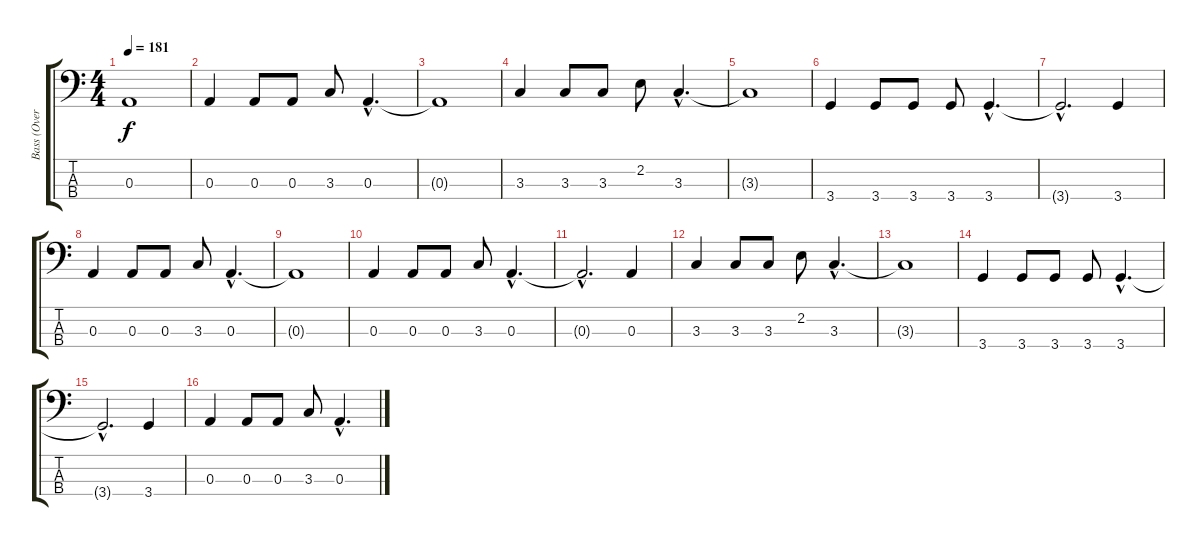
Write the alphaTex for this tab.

\track ("Bass (Overdrive)" "Bass (Over") {instrument overdrivenguitar}
\staff {score tabs}
\tuning (G2 D2 A1 E1) {hide}
\ts (4 4)
\tempo 181
\clef f4
\ks c
0.3{t}.1{dy f} |
0.3.4 0.3.8 0.3.8 3.3.8 0.3{hac}.4{d} |
0.3{t}.1 |
3.3.4 3.3.8 3.3.8 2.2.8 3.3{hac}.4{d} |
3.3{t}.1 |
3.4.4 3.4.8 3.4.8 3.4.8 3.4{hac}.4{d} |
3.4{hac t}.2{d} 3.4.4 |
0.3.4 0.3.8 0.3.8 3.3.8 0.3{hac}.4{d} |
0.3{t}.1 |
0.3.4 0.3.8 0.3.8 3.3.8 0.3{hac}.4{d} |
0.3{hac t}.2{d} 0.3.4 |
3.3.4 3.3.8 3.3.8 2.2.8 3.3{hac}.4{d} |
3.3{t}.1 |
3.4.4 3.4.8 3.4.8 3.4.8 3.4{hac}.4{d} |
3.4{hac t}.2{d} 3.4.4 |
0.3.4 0.3.8 0.3.8 3.3.8 0.3{hac}.4{d}
